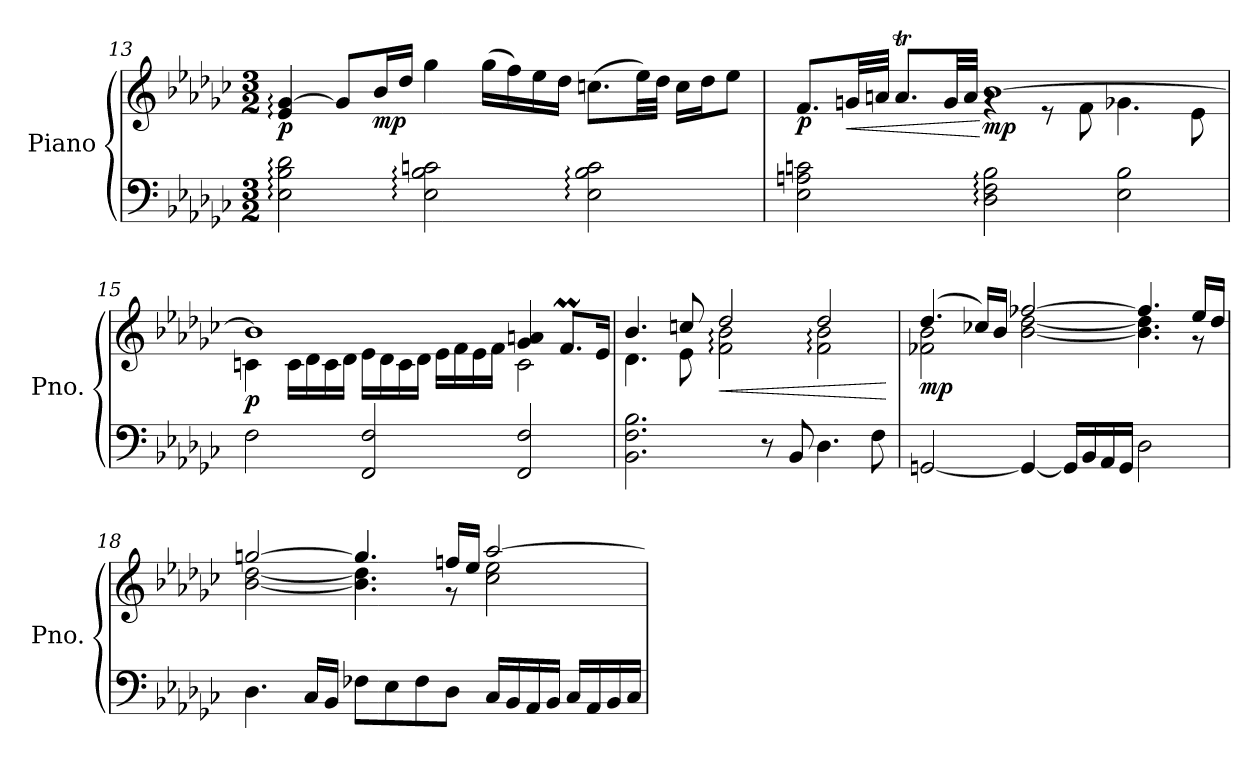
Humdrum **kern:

**kern	**kern	**dynam
*part1	*part1	*part1
*staff2	*staff1	*staff1/2
*I"Piano	*	*
*I'Pno.	*	*
!!LO:LB:g=z
*clefF4	*clefG2	*
*k[b-e-a-d-g-c-]	*k[b-e-a-d-g-c-]	*
*M3/2	*M3/2	*
=13	=13	=13
!	!	!LO:DY:b
2E-\: 2B-\: 2d-\:	4e-/: [4g-/:	p
.	8g-/L]	.
!	!	!LO:DY:b
.	16b-/L	mp
.	16dd-/JJ	.
2E-\: 2B-\: 2cn\:	4gg-\	.
.	(>16gg-\LL	.
.	16ff\)	.
.	16ee-\	.
.	16dd-\JJ	.
2E-\: 2B-\: 2c\:	(>8.ccn\L	.
.	32ee-\LL)	.
.	32dd-\JJJ	.
.	16cc\LL	.
.	16dd-\J	.
.	8ee-\J	.
=14	=14	=14
*	*^	*
!	!	!	!LO:DY:b
2E-\ 2An\ 2cn\	8.f/L	2ryy	p
!	!	!	!LO:HP:b
.	32gn/LL	.	<
.	32an/JJJ	.	.
.	8.at/L	.	.
.	32g/LL	.	.
.	32a/JJJ	.	.
!	!	!	!LO:DY:n=1:b
2D-\: 2F\: 2B-\:	[1b-	4rg	[ mp
.	.	8r	.
.	.	8f\	.
2E-\ 2B-\	.	4.g-X\	.
.	.	8e-\	.
!!LO:PB:g=z	!!
=15	=15	=15	=15
!	!	!	!LO:DY:b
2F\	1b-]	4cn\	p
.	.	16c\LL	.
.	.	16d-\	.
.	.	16c\	.
.	.	16d-\JJ	.
2FF/ 2F/	.	16e-\LL	.
.	.	16d-\	.
.	.	16c\	.
.	.	16d-\JJ	.
.	.	16e-\LL	.
.	.	16f\	.
.	.	16e-\	.
.	.	16f\JJ	.
2FF/ 2F/	4g-/ 4an/	2c\	.
.	8.fm/L	.	.
.	16e-/Jk	.	.
=16	=16	=16	=16
2.BB-\ 2.F\ 2.B-\	4.b-/	4.d-\	.
.	8ccn/	8e-\	.
!	!	!	!LO:HP:b
.	2dd-/	2f\: 2b-\:	<
8r	.	.	.
8BB-/	.	.	.
4.D-\	2dd-/	2f\: 2b-\:	.
8F\	.	.	.
*	*v	*v	*
.	.	[
!!LO:LB:g=z
=17	=17	=17
*	*^	*
!	!	!	!LO:DY:b
[2GGn/	(>4.dd-/	2f-X\ 2b-\	mp
.	16cc-X/LL)	.	.
.	16b-/JJ	.	.
4GG/_	[2ff-X/	[2b-\ [2dd-\	.
16GG/LL]	.	.	.
16BB-/	.	.	.
16AA-/	.	.	.
16GG/JJ	.	.	.
2D-\	4.ff-/]	4.b-\] 4.dd-\]	.
.	16ee-/LL	8r	.
.	16dd-/JJ	.	.
=18	=18	=18	=18
4.D-\	[2ggn/	[2b-\ [2dd-\	.
16C-/LL	.	.	.
16BB-/JJ	.	.	.
8F-X\L	4.gg/]	4.b-\] 4.dd-\]	.
8E-\	.	.	.
8F-\	.	.	.
8D-\J	16ffn/LL	8r	.
.	16ee-/JJ	.	.
16C-/LL	[2aa-/	2cc-\ 2ee-\	.
16BB-/	.	.	.
16AA-/	.	.	.
16BB-/JJ	.	.	.
16C-/LL	.	.	.
16AA-/	.	.	.
16BB-/	.	.	.
16C-/JJ	.	.	.
*	*v	*v	*
=	=	=
*-	*-	*-
